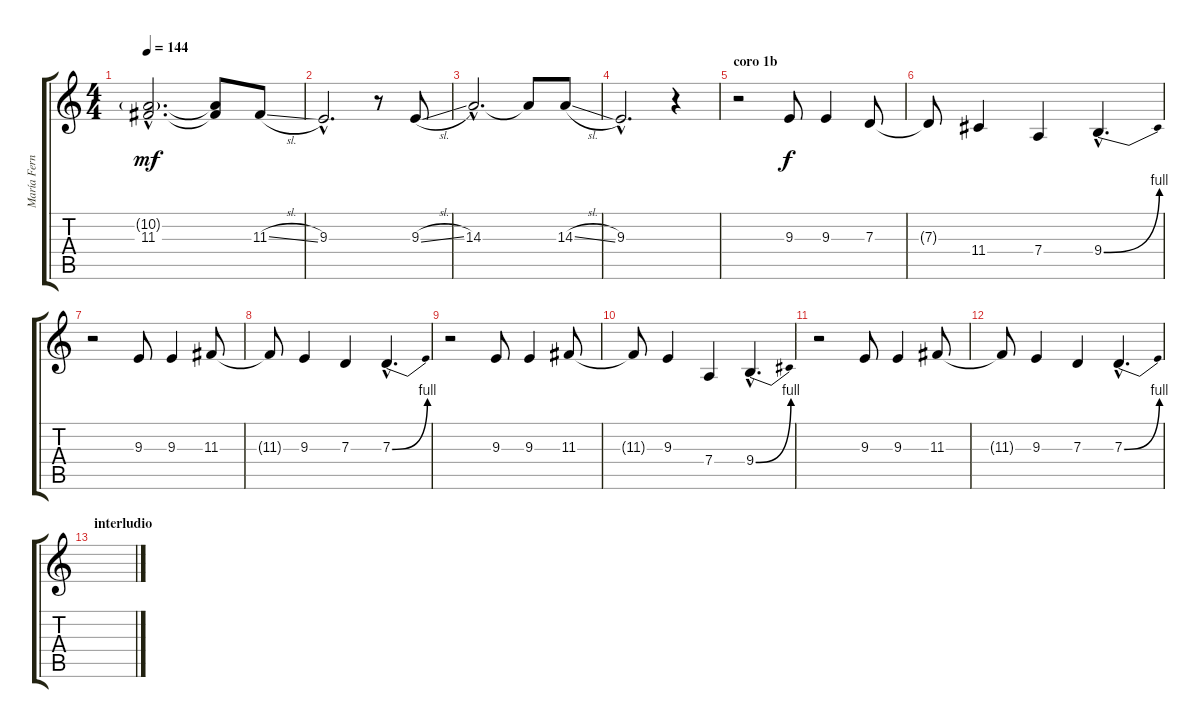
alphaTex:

\track ("María Fernanda (voz)" "María Fern") {instrument lead3calliope}
\staff {score tabs}
\tuning (E4 B3 G3 D3 A2 E2) {hide}
\ts (4 4)
\tempo 144
\clef g2
\ks c
(10.2{g hac} 11.3{hac}).2{d dy mf} (10.2{t} 11.3{t}).8 11.3{sl}.8 |
9.3{hac}.2{d} r.8 9.3{sl}.8 |
14.3{hac}.2{d} 14.3{t}.8 14.3{sl}.8 |
9.3{hac}.2{d} r.4 |
\section ("" "coro 1b")
r.2 9.3.8{dy f} 9.3.4 7.3.8 |
7.3{t}.8 11.4.4 7.4.4 9.4{be (bend 0 0 60 4) hac}.4{d} |
r.2 9.3.8 9.3.4 11.3.8 |
11.3{t}.8 9.3.4 7.3.4 7.3{be (bend 0 0 60 4) hac}.4{d} |
r.2 9.3.8 9.3.4 11.3.8 |
11.3{t}.8 9.3.4 7.4.4 9.4{be (bend 0 0 60 4) hac}.4{d} |
r.2 9.3.8 9.3.4 11.3.8 |
11.3{t}.8 9.3.4 7.3.4 7.3{be (bend 0 0 60 4) hac}.4{d} |
\section ("" "interludio")
